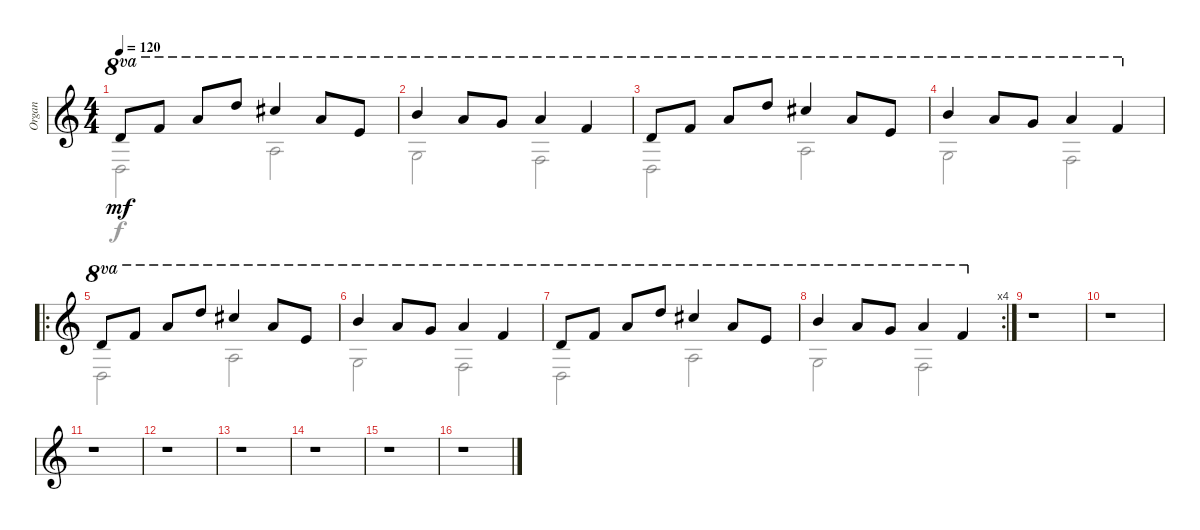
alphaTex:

\track ("Organ" "Organ") {instrument drawbarorgan}
\staff {score}
\tuning (E4 B3 G3 D3 A2 E2) {hide}
\voice
\ts (4 4)
\tempo 120
\clef g2
\ks c
15.2.8{ot 8va dy mf} 13.1.8{ot 8va} 17.1.8{ot 8va} 22.1.8{ot 8va} 21.1.4{ot 8va} 22.2.8{ot 8va} 21.3.8{ot 8va} |
19.1.4{ot 8va} 17.1.8{ot 8va} 15.1.8{ot 8va} 17.1.4{ot 8va} 18.2.4{ot 8va} |
15.2.8{ot 8va} 13.1.8{ot 8va} 17.1.8{ot 8va} 22.1.8{ot 8va} 21.1.4{ot 8va} 22.2.8{ot 8va} 21.3.8{ot 8va} |
19.1.4{ot 8va} 17.1.8{ot 8va} 15.1.8{ot 8va} 17.1.4{ot 8va} 18.2.4{ot 8va} |
\ro
15.2.8{ot 8va} 13.1.8{ot 8va} 17.1.8{ot 8va} 22.1.8{ot 8va} 21.1.4{ot 8va} 22.2.8{ot 8va} 21.3.8{ot 8va} |
19.1.4{ot 8va} 17.1.8{ot 8va} 15.1.8{ot 8va} 17.1.4{ot 8va} 18.2.4{ot 8va} |
15.2.8{ot 8va} 13.1.8{ot 8va} 17.1.8{ot 8va} 22.1.8{ot 8va} 21.1.4{ot 8va} 22.2.8{ot 8va} 21.3.8{ot 8va} |
\rc 4
19.1.4{ot 8va} 17.1.8{ot 8va} 15.1.8{ot 8va} 17.1.4{ot 8va} 18.2.4{ot 8va} |
r.1 |
r.1 |
r.1 |
r.1 |
r.1 |
r.1 |
r.1{volume 0} |
r.1
\voice
\clef g2
\ottava regular
\simile none
\ks c
0.4.2{dy f} 2.3.2 |
0.3.2 3.4.2 |
0.4.2 2.3.2 |
0.3.2 3.4.2 |
0.4.2 2.3.2 |
0.3.2 3.4.2 |
0.4.2 2.3.2 |
0.3.2 3.4.2 |
r.1 |
r.1 |
r.1 |
r.1 |
r.1 |
r.1 |
r.1 |
r.1
